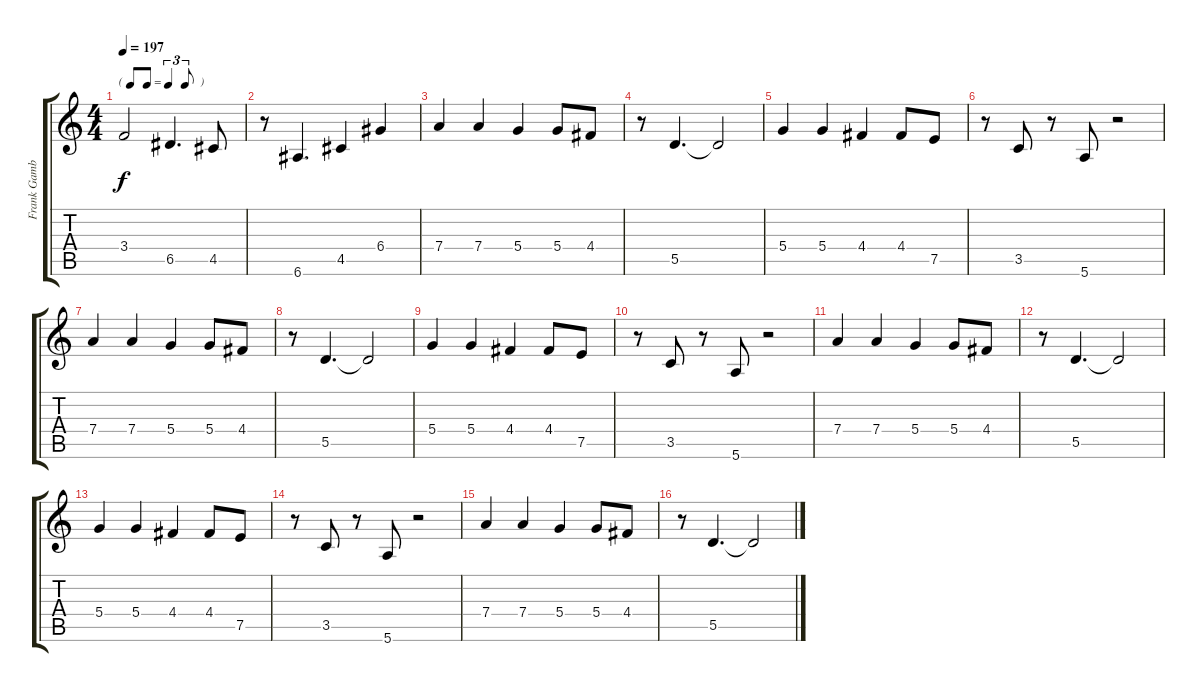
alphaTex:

\track ("Frank Gambale Rythm" "Frank Gamb") {instrument overdrivenguitar}
\staff {score tabs}
\tuning (E4 B3 G3 D3 A2 E2) {hide}
\ts (4 4)
\tf triplet8th
\tempo 197
\clef g2
\ks c
3.4.2{dy f} 6.5.4{d} 4.5.8 |
r.8 6.6.4{d} 4.5.4 6.4.4 |
7.4.4 7.4.4 5.4.4 5.4.8 4.4.8 |
r.8 5.5.4{d} 5.5{t}.2 |
5.4.4 5.4.4 4.4.4 4.4.8 7.5.8 |
r.8 3.5.8 r.8 5.6.8 r.2 |
7.4.4 7.4.4 5.4.4 5.4.8 4.4.8 |
r.8 5.5.4{d} 5.5{t}.2 |
5.4.4 5.4.4 4.4.4 4.4.8 7.5.8 |
r.8 3.5.8 r.8 5.6.8 r.2 |
7.4.4 7.4.4 5.4.4 5.4.8 4.4.8 |
r.8 5.5.4{d} 5.5{t}.2 |
5.4.4 5.4.4 4.4.4 4.4.8 7.5.8 |
r.8 3.5.8 r.8 5.6.8 r.2 |
7.4.4 7.4.4 5.4.4 5.4.8 4.4.8 |
r.8 5.5.4{d} 5.5{t}.2
